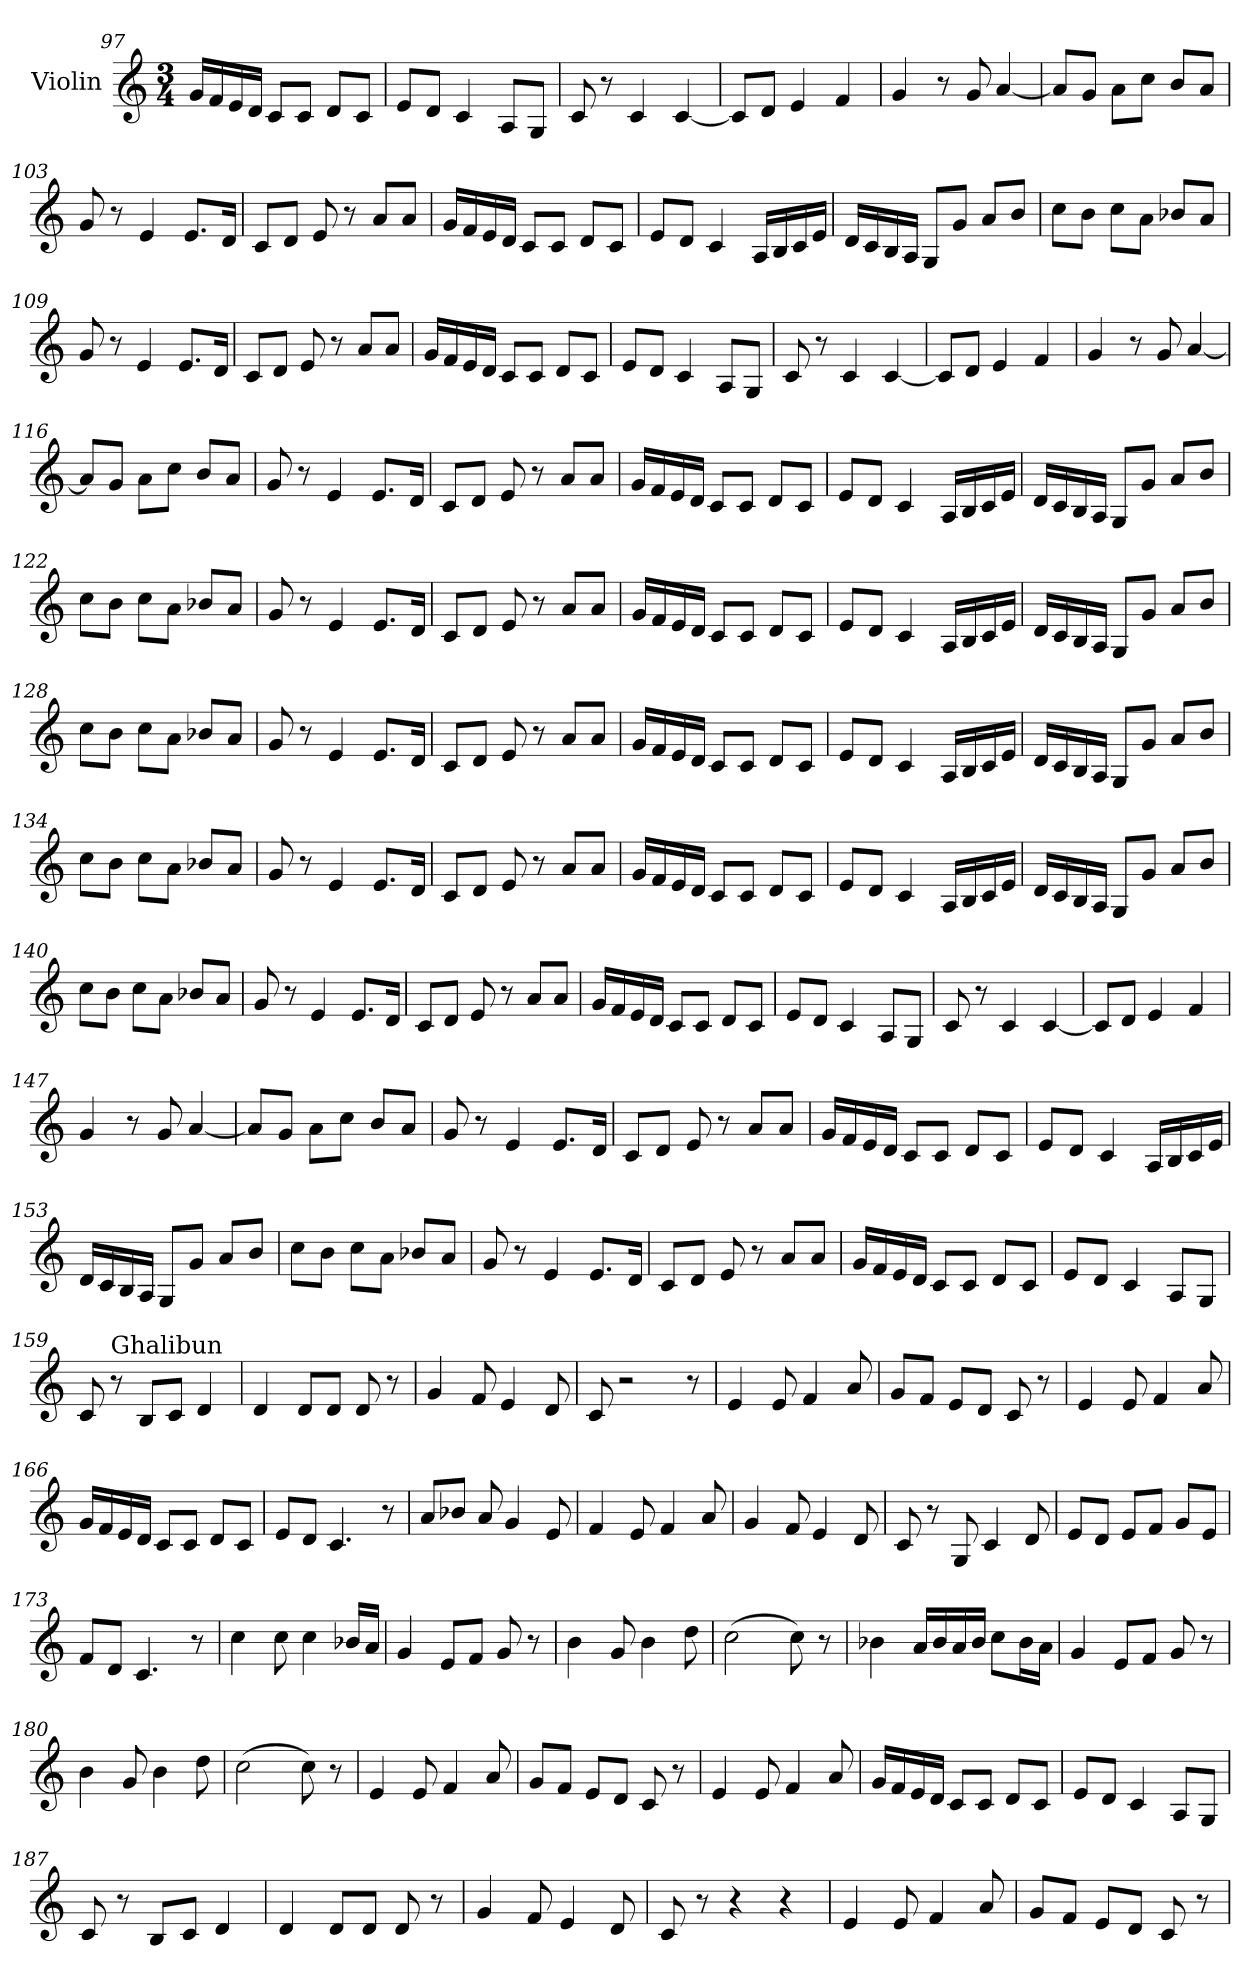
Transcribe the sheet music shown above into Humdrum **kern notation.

**kern
*part1
*staff1
*I"Violin
!!LO:LB:g=z
*clefG2
*k[]
*C:
*M3/4
=97
16g/LL
16f/
16e/
16d/JJ
8c/L
8c/J
8d/L
8c/J
=98
8e/L
8d/J
4c/
8A/L
8G/J
=99
8c/
8r
4c/
[4c/
=100
8c/L]
8d/J
4e/
4f/
=101
4g/
8r
8g/
[4a/
=102
8a/L]
8g/J
8a\L
8cc\J
8b/L
8a/J
!!LO:LB:g=z
=103
8g/
8r
4e/
8.e/L
16d/Jk
=104
8c/L
8d/J
8e/
8r
8a/L
8a/J
=105
16g/LL
16f/
16e/
16d/JJ
8c/L
8c/J
8d/L
8c/J
=106
8e/L
8d/J
4c/
16A/LL
16B/
16c/
16e/JJ
=107
16d/LL
16c/
16B/
16A/JJ
8G/L
8g/J
8a/L
8b/J
!!LO:LB:g=z
=108
8cc\L
8b\J
8cc\L
8a\J
8b-X/L
8a/J
=109
8g/
8r
4e/
8.e/L
16d/Jk
=110
8c/L
8d/J
8e/
8r
8a/L
8a/J
=111
16g/LL
16f/
16e/
16d/JJ
8c/L
8c/J
8d/L
8c/J
=112
8e/L
8d/J
4c/
8A/L
8G/J
=113
8c/
8r
4c/
[4c/
!!LO:LB:g=z
=114
8c/L]
8d/J
4e/
4f/
=115
4g/
8r
8g/
[4a/
=116
8a/L]
8g/J
8a\L
8cc\J
8b/L
8a/J
=117
8g/
8r
4e/
8.e/L
16d/Jk
=118
8c/L
8d/J
8e/
8r
8a/L
8a/J
=119
16g/LL
16f/
16e/
16d/JJ
8c/L
8c/J
8d/L
8c/J
!!LO:LB:g=z
=120
8e/L
8d/J
4c/
16A/LL
16B/
16c/
16e/JJ
=121
16d/LL
16c/
16B/
16A/JJ
8G/L
8g/J
8a/L
8b/J
=122
8cc\L
8b\J
8cc\L
8a\J
8b-X/L
8a/J
=123
8g/
8r
4e/
8.e/L
16d/Jk
=124
8c/L
8d/J
8e/
8r
8a/L
8a/J
!!LO:LB:g=z
=125
16g/LL
16f/
16e/
16d/JJ
8c/L
8c/J
8d/L
8c/J
=126
8e/L
8d/J
4c/
16A/LL
16B/
16c/
16e/JJ
=127
16d/LL
16c/
16B/
16A/JJ
8G/L
8g/J
8a/L
8b/J
=128
8cc\L
8b\J
8cc\L
8a\J
8b-X/L
8a/J
=129
8g/
8r
4e/
8.e/L
16d/Jk
!!LO:PB:g=z
=130
8c/L
8d/J
8e/
8r
8a/L
8a/J
=131
16g/LL
16f/
16e/
16d/JJ
8c/L
8c/J
8d/L
8c/J
=132
8e/L
8d/J
4c/
16A/LL
16B/
16c/
16e/JJ
=133
16d/LL
16c/
16B/
16A/JJ
8G/L
8g/J
8a/L
8b/J
=134
8cc\L
8b\J
8cc\L
8a\J
8b-X/L
8a/J
!!LO:LB:g=z
=135
8g/
8r
4e/
8.e/L
16d/Jk
=136
8c/L
8d/J
8e/
8r
8a/L
8a/J
=137
16g/LL
16f/
16e/
16d/JJ
8c/L
8c/J
8d/L
8c/J
=138
8e/L
8d/J
4c/
16A/LL
16B/
16c/
16e/JJ
=139
16d/LL
16c/
16B/
16A/JJ
8G/L
8g/J
8a/L
8b/J
!!LO:LB:g=z
=140
8cc\L
8b\J
8cc\L
8a\J
8b-X/L
8a/J
=141
8g/
8r
4e/
8.e/L
16d/Jk
=142
8c/L
8d/J
8e/
8r
8a/L
8a/J
=143
16g/LL
16f/
16e/
16d/JJ
8c/L
8c/J
8d/L
8c/J
=144
8e/L
8d/J
4c/
8A/L
8G/J
=145
8c/
8r
4c/
[4c/
!!LO:LB:g=z
=146
8c/L]
8d/J
4e/
4f/
=147
4g/
8r
8g/
[4a/
=148
8a/L]
8g/J
8a\L
8cc\J
8b/L
8a/J
=149
8g/
8r
4e/
8.e/L
16d/Jk
=150
8c/L
8d/J
8e/
8r
8a/L
8a/J
=151
16g/LL
16f/
16e/
16d/JJ
8c/L
8c/J
8d/L
8c/J
!!LO:LB:g=z
=152
8e/L
8d/J
4c/
16A/LL
16B/
16c/
16e/JJ
=153
16d/LL
16c/
16B/
16A/JJ
8G/L
8g/J
8a/L
8b/J
=154
8cc\L
8b\J
8cc\L
8a\J
8b-X/L
8a/J
=155
8g/
8r
4e/
8.e/L
16d/Jk
=156
8c/L
8d/J
8e/
8r
8a/L
8a/J
!!LO:LB:g=z
=157
16g/LL
16f/
16e/
16d/JJ
8c/L
8c/J
8d/L
8c/J
=158
8e/L
8d/J
4c/
8A/L
8G/J
=159
8c/
!LO:TX:a:t=Ghalibun
8r
8B/L
8c/J
4d/
=160
4d/
8d/L
8d/J
8d/
8r
=161
4g/
8f/
4e/
8d/
=162
8c/
2r
8r
!!LO:LB:g=z
=163
4e/
8e/
4f/
8a/
=164
8g/L
8f/J
8e/L
8d/J
8c/
8r
=165
4e/
8e/
4f/
8a/
=166
16g/LL
16f/
16e/
16d/JJ
8c/L
8c/J
8d/L
8c/J
=167
8e/L
8d/J
4.c/
8r
=168
8a/L
8b-X/J
8a/
4g/
8e/
!!LO:LB:g=z
=169
4f/
8e/
4f/
8a/
=170
4g/
8f/
4e/
8d/
=171
8c/
8r
8G/
4c/
8d/
=172
8e/L
8d/J
8e/L
8f/J
8g/L
8e/J
=173
8f/L
8d/J
4.c/
8r
=174
4cc\
8cc\
4cc\
16b-X/LL
16a/JJ
!!LO:PB:g=z
=175
4g/
8e/L
8f/J
8g/
8r
=176
4b\
8g/
4b\
8dd\
=177
(2cc\
8cc\)
8r
=178
4b-X\
16a/LL
16b-/
16a/
16b-/JJ
8cc\L
16b-\L
16a\JJ
=179
4g/
8e/L
8f/J
8g/
8r
=180
4b\
8g/
4b\
8dd\
!!LO:LB:g=z
=181
(2cc\
8cc\)
8r
=182
4e/
8e/
4f/
8a/
=183
8g/L
8f/J
8e/L
8d/J
8c/
8r
=184
4e/
8e/
4f/
8a/
=185
16g/LL
16f/
16e/
16d/JJ
8c/L
8c/J
8d/L
8c/J
=186
8e/L
8d/J
4c/
8A/L
8G/J
!!LO:LB:g=z
=187
8c/
8r
8B/L
8c/J
4d/
=188
4d/
8d/L
8d/J
8d/
8r
=189
4g/
8f/
4e/
8d/
=190
8c/
8r
4r
4r
=191
4e/
8e/
4f/
8a/
=192
8g/L
8f/J
8e/L
8d/J
8c/
8r
=
*-
